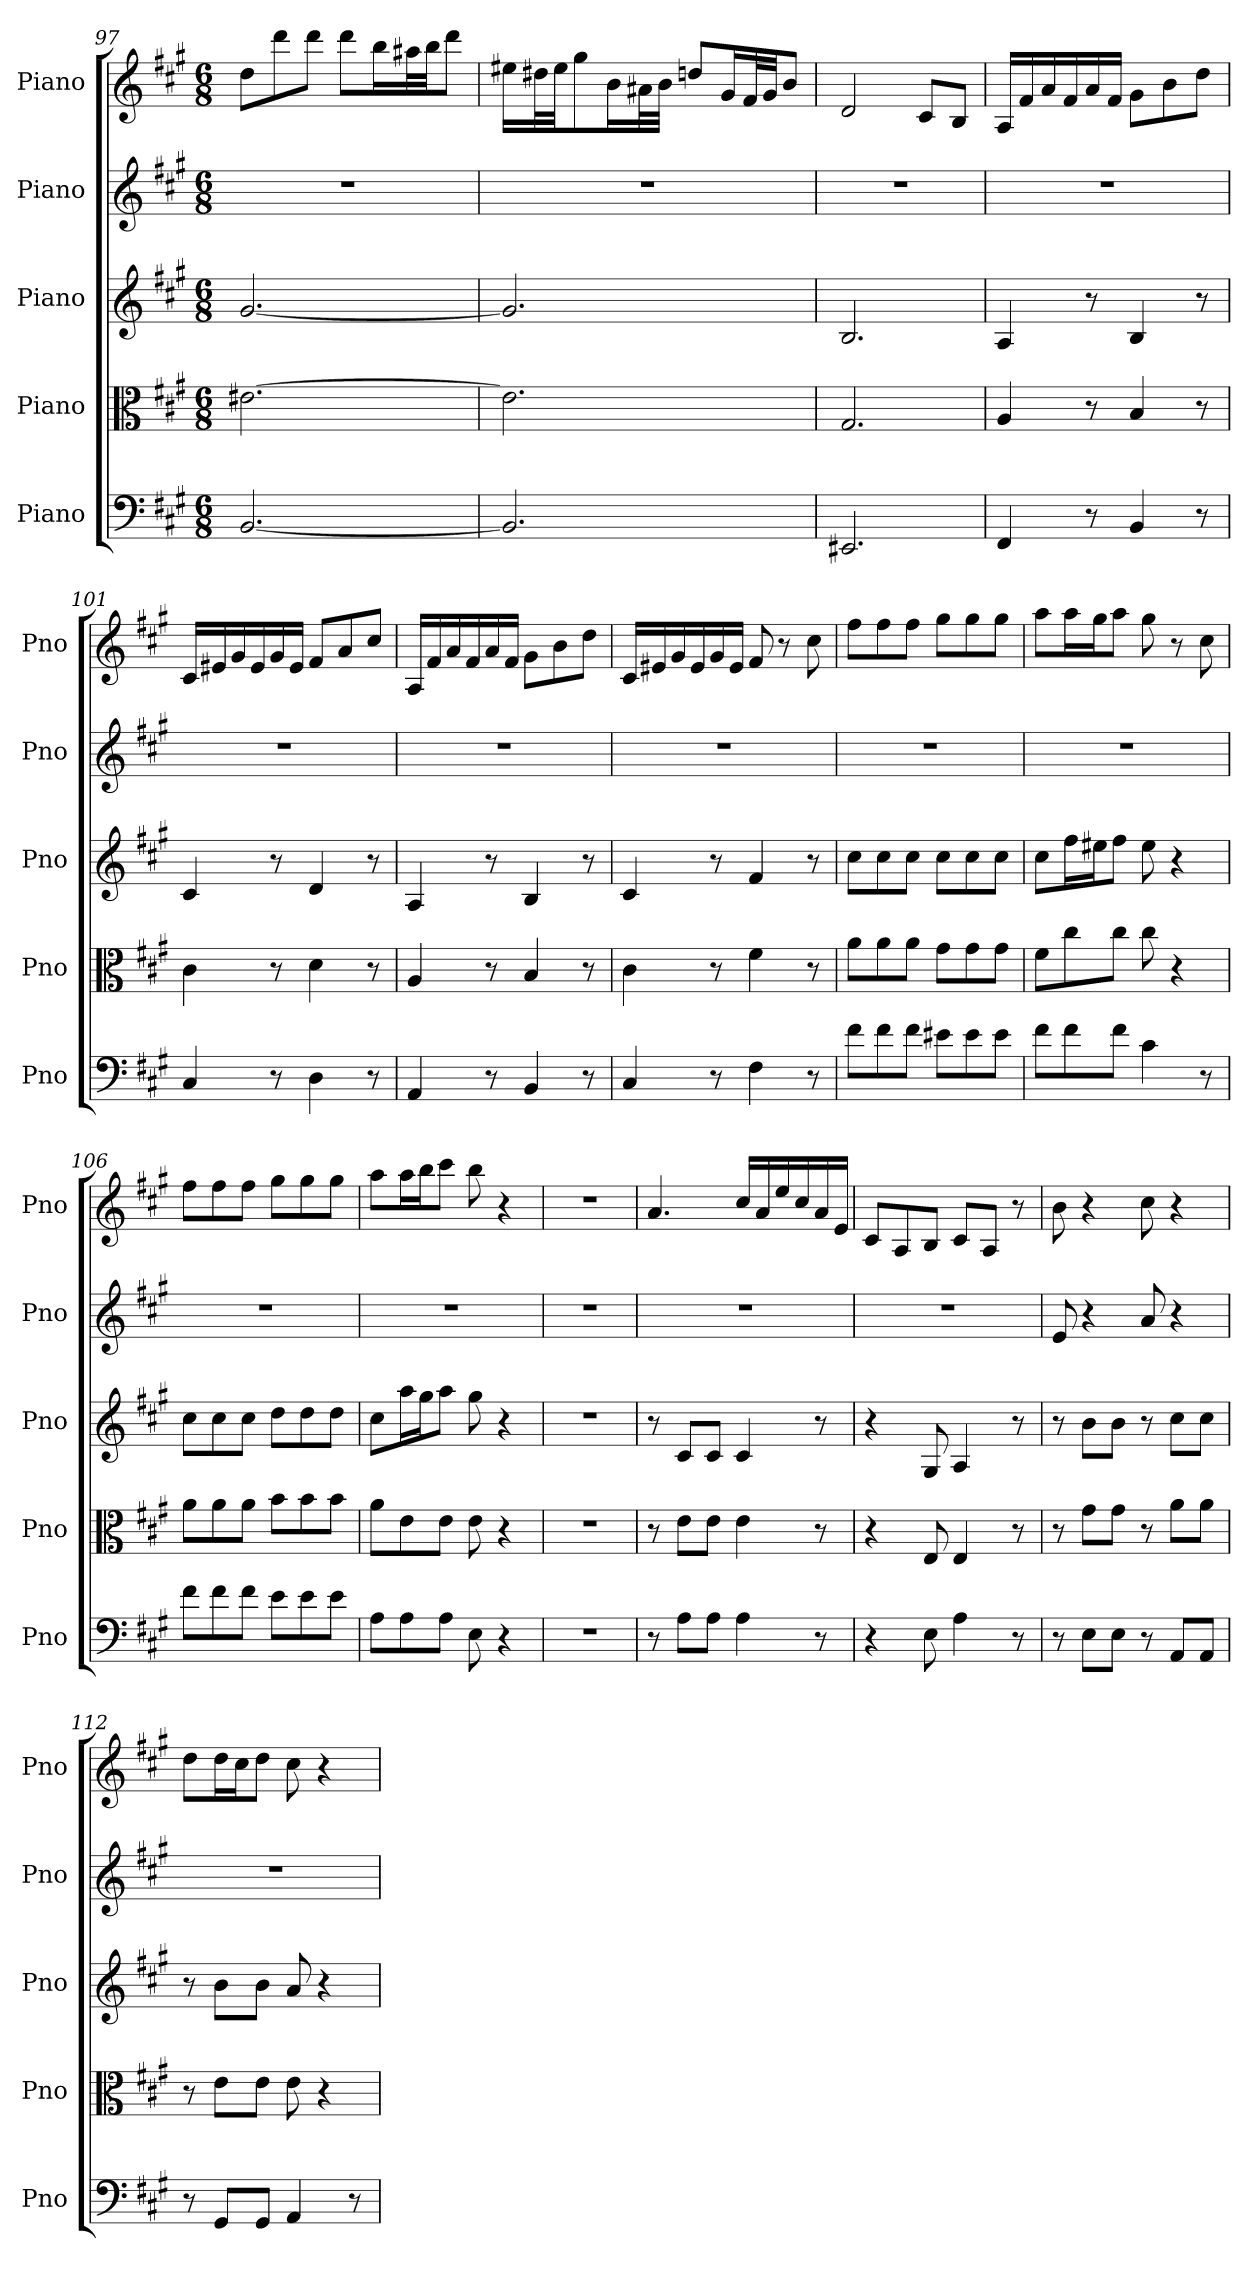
**kern	**kern	**kern	**kern	**kern
*part5	*part4	*part3	*part2	*part1
*staff5	*staff4	*staff3	*staff2	*staff1
*I"Piano	*I"Piano	*I"Piano	*I"Piano	*I"Piano
*I'Pno	*I'Pno	*I'Pno	*I'Pno	*I'Pno
*clefF4	*clefC3	*clefG2	*clefG2	*clefG2
*k[f#c#g#]	*k[f#c#g#]	*k[f#c#g#]	*k[f#c#g#]	*k[f#c#g#]
*M6/8	*M6/8	*M6/8	*M6/8	*M6/8
=97	=97	=97	=97	=97
[2.BB/	[2.e#X\	[2.g#/	2.r	8dd\L
.	.	.	.	8ddd\
.	.	.	.	8ddd\J
.	.	.	.	8ddd\L
.	.	.	.	16bb\L
.	.	.	.	32aa#X\L
.	.	.	.	32bb\JJ
.	.	.	.	8ddd\J
=98	=98	=98	=98	=98
2.BB/]	2.e#\]	2.g#/]	2.r	16ee#X\LL
.	.	.	.	32dd#X\L
.	.	.	.	32ee#\JJ
.	.	.	.	8gg#\
.	.	.	.	16b\L
.	.	.	.	32a#X\L
.	.	.	.	32b\JJJ
.	.	.	.	8ddn/L
.	.	.	.	16g#/L
.	.	.	.	32f#/L
.	.	.	.	32g#/JJ
.	.	.	.	8b/J
=99	=99	=99	=99	=99
2.EE#X/	2.G#/	2.B/	2.r	2d/
.	.	.	.	8c#/L
.	.	.	.	8B/J
!!LO:LB:g=z
=100	=100	=100	=100	=100
4FF#/	4A/	4A/	2.r	16A/LL
.	.	.	.	16f#/
.	.	.	.	16a/
.	.	.	.	16f#/
8r	8r	8r	.	16a/
.	.	.	.	16f#/JJ
4BB/	4B/	4B/	.	8g#\L
.	.	.	.	8b\
8r	8r	8r	.	8dd\J
=101	=101	=101	=101	=101
4C#/	4c#\	4c#/	2.r	16c#/LL
.	.	.	.	16e#X/
.	.	.	.	16g#/
.	.	.	.	16e#/
8r	8r	8r	.	16g#/
.	.	.	.	16e#/JJ
4D\	4d\	4d/	.	8f#/L
.	.	.	.	8a/
8r	8r	8r	.	8cc#/J
=102	=102	=102	=102	=102
4AA/	4A/	4A/	2.r	16A/LL
.	.	.	.	16f#/
.	.	.	.	16a/
.	.	.	.	16f#/
8r	8r	8r	.	16a/
.	.	.	.	16f#/JJ
4BB/	4B/	4B/	.	8g#\L
.	.	.	.	8b\
8r	8r	8r	.	8dd\J
=103	=103	=103	=103	=103
4C#/	4c#\	4c#/	2.r	16c#/LL
.	.	.	.	16e#X/
.	.	.	.	16g#/
.	.	.	.	16e#/
8r	8r	8r	.	16g#/
.	.	.	.	16e#/JJ
4F#\	4f#\	4f#/	.	8f#/
.	.	.	.	8r
8r	8r	8r	.	8cc#\
!!LO:PB:g=z
=104	=104	=104	=104	=104
8f#\L	8a\L	8cc#\L	2.r	8ff#\L
8f#\	8a\	8cc#\	.	8ff#\
8f#\J	8a\J	8cc#\J	.	8ff#\J
8e#X\L	8g#\L	8cc#\L	.	8gg#\L
8e#\	8g#\	8cc#\	.	8gg#\
8e#\J	8g#\J	8cc#\J	.	8gg#\J
=105	=105	=105	=105	=105
8f#\L	8f#\L	8cc#\L	2.r	8aa\L
8f#\	8cc#\	16ff#\L	.	16aa\L
.	.	16ee#X\J	.	16gg#\J
8f#\J	8cc#\J	8ff#\J	.	8aa\J
4c#\	8cc#\	8ee#\	.	8gg#\
.	4r	4r	.	8r
8r	.	.	.	8cc#\
=106	=106	=106	=106	=106
8f#\L	8a\L	8cc#\L	2.r	8ff#\L
8f#\	8a\	8cc#\	.	8ff#\
8f#\J	8a\J	8cc#\J	.	8ff#\J
8e\L	8b\L	8dd\L	.	8gg#\L
8e\	8b\	8dd\	.	8gg#\
8e\J	8b\J	8dd\J	.	8gg#\J
=107	=107	=107	=107	=107
8A\L	8a\L	8cc#\L	2.r	8aa\L
8A\	8e\	16aa\L	.	16aa\L
.	.	16gg#\J	.	16bb\J
8A\J	8e\J	8aa\J	.	8ccc#\J
8E\	8e\	8gg#\	.	8bb\
4r	4r	4r	.	4r
=108	=108	=108	=108	=108
2.r	2.r	2.r	2.r	2.r
!!LO:LB:g=z
=109	=109	=109	=109	=109
8r	8r	8r	2.r	4.a/
8A\L	8e\L	8c#/L	.	.
8A\J	8e\J	8c#/J	.	.
4A\	4e\	4c#/	.	16cc#/LL
.	.	.	.	16a/
.	.	.	.	16ee/
.	.	.	.	16cc#/
8r	8r	8r	.	16a/
.	.	.	.	16e/JJ
=110	=110	=110	=110	=110
4r	4r	4r	2.r	8c#/L
.	.	.	.	8A/
8E\	8E/	8G#/	.	8B/J
4A\	4E/	4A/	.	8c#/L
.	.	.	.	8A/J
8r	8r	8r	.	8r
=111	=111	=111	=111	=111
8r	8r	8r	8e/	8b\
8E\L	8g#\L	8b\L	4r	4r
8E\J	8g#\J	8b\J	.	.
8r	8r	8r	8a/	8cc#\
8AA/L	8a\L	8cc#\L	4r	4r
8AA/J	8a\J	8cc#\J	.	.
=112	=112	=112	=112	=112
8r	8r	8r	2.r	8dd\L
8GG#/L	8e\L	8b\L	.	16dd\L
.	.	.	.	16cc#\J
8GG#/J	8e\J	8b\J	.	8dd\J
4AA/	8e\	8a/	.	8cc#\
.	4r	4r	.	4r
8r	.	.	.	.
=	=	=	=	=
*-	*-	*-	*-	*-
